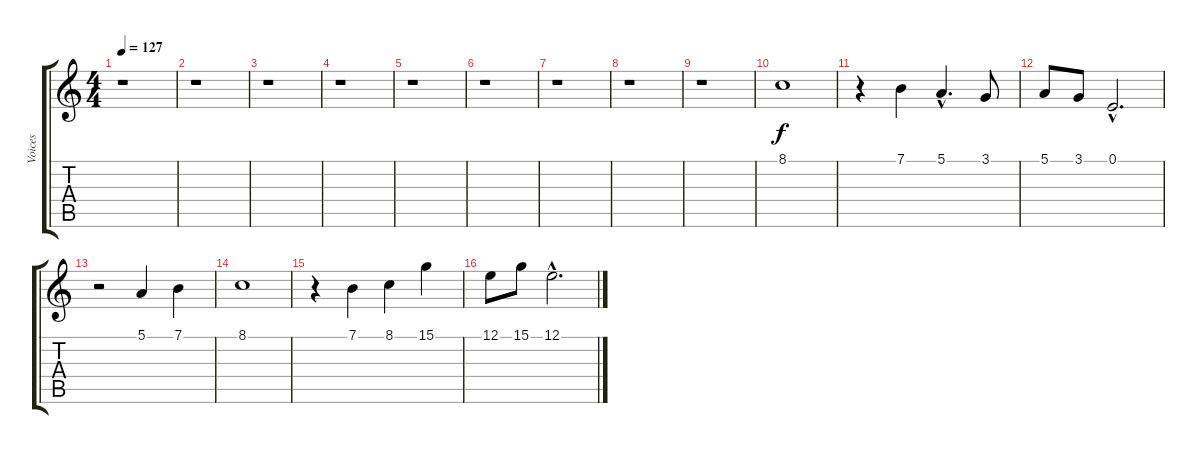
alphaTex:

\track ("Voices" "Voices") {instrument lead6voice}
\staff {score tabs}
\tuning (E4 B3 G3 D3 A2 E2) {hide}
\ts (4 4)
\tempo 127
\clef g2
\ks c
r.1{dy f} |
r.1 |
r.1 |
r.1 |
r.1 |
r.1 |
r.1 |
r.1 |
r.1 |
8.1.1 |
r.4 7.1.4 5.1{hac}.4{d} 3.1.8 |
5.1.8 3.1.8 0.1{hac}.2{d} |
r.2 5.1.4 7.1.4 |
8.1.1 |
r.4 7.1.4 8.1.4 15.1.4 |
12.1.8 15.1.8 12.1{hac}.2{d}
